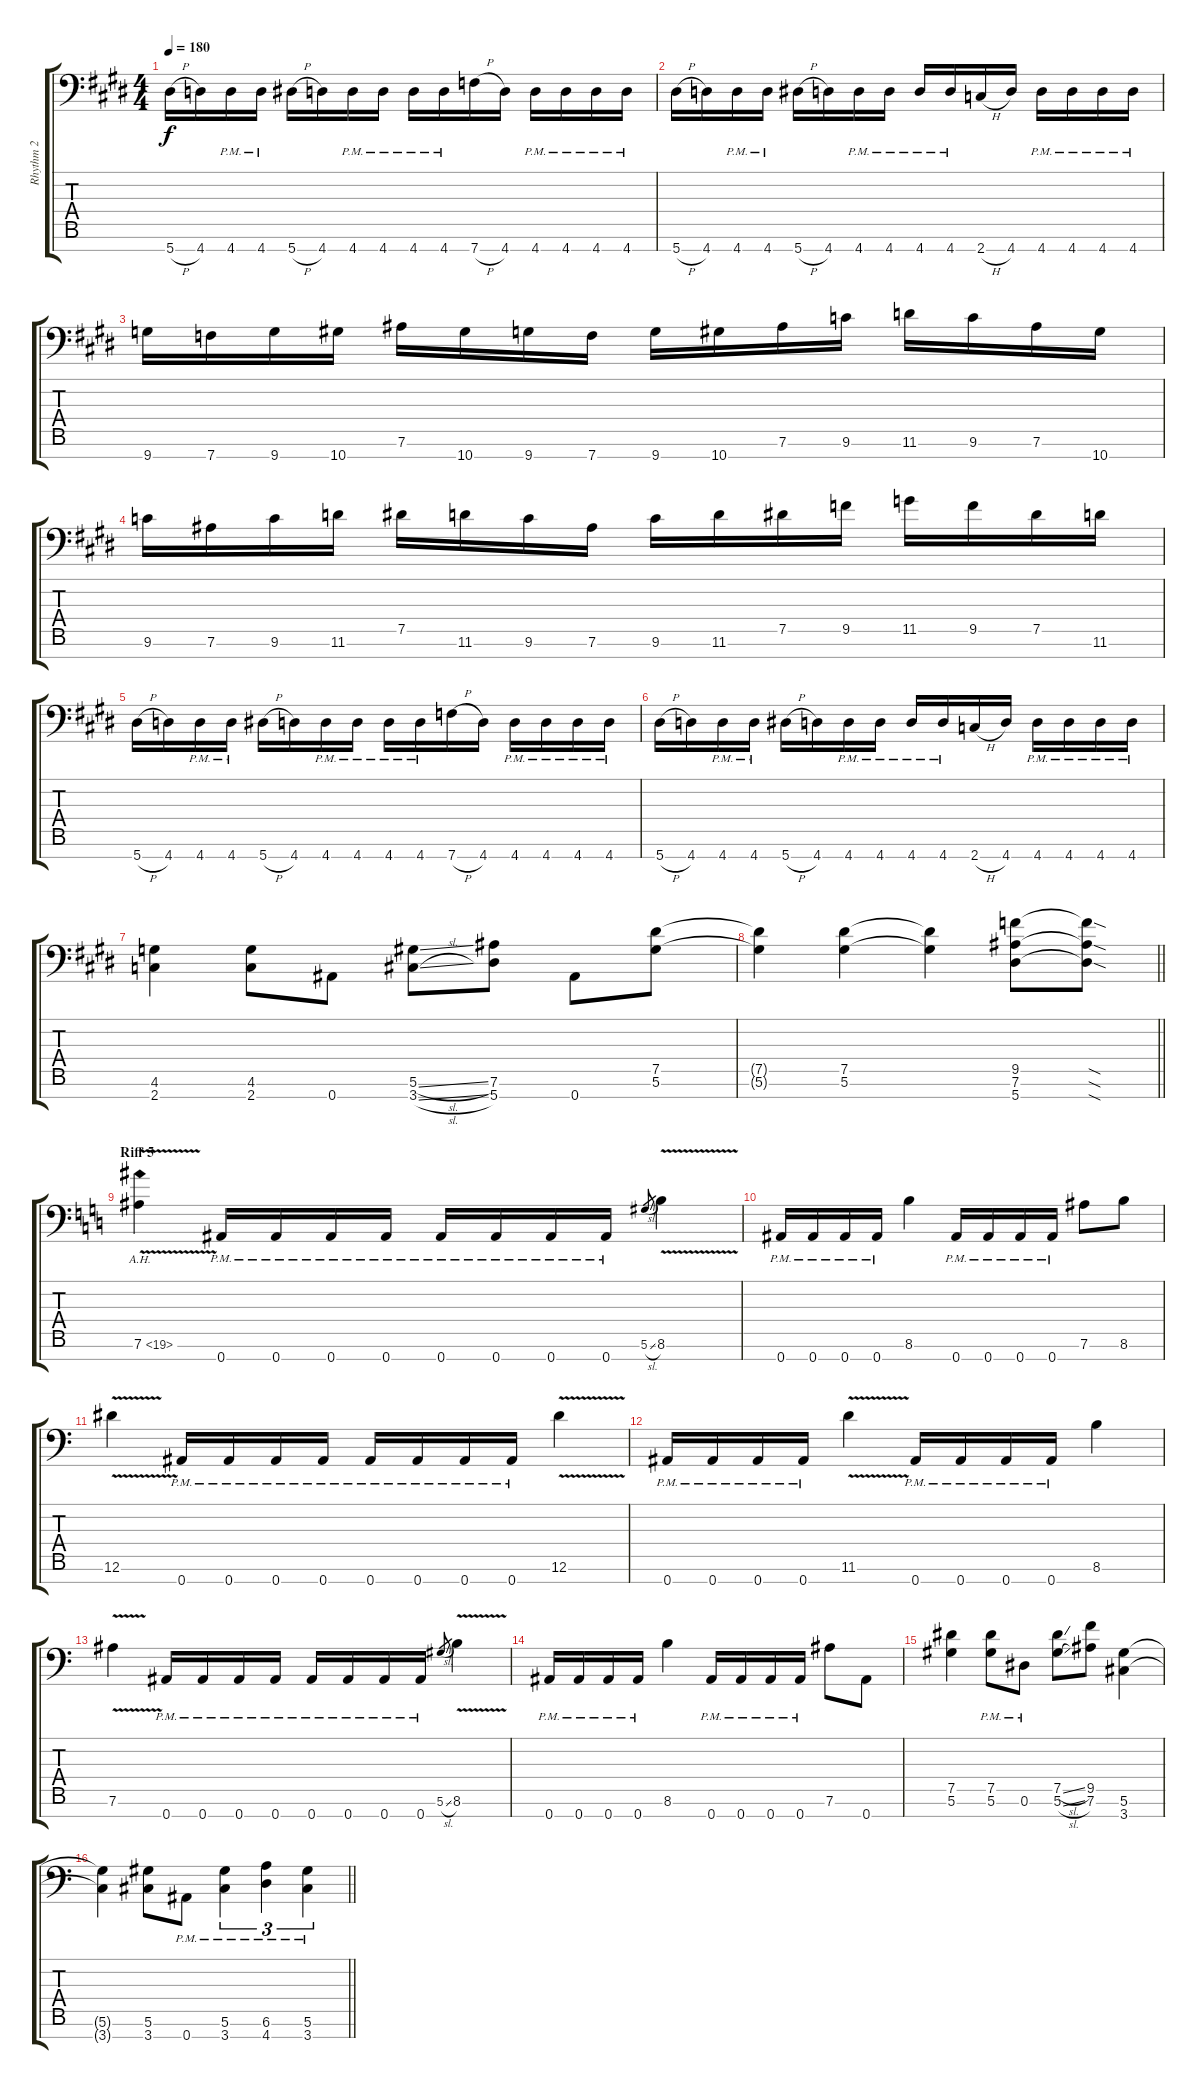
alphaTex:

\track ("Rhythm 2" "Rhythm 2") {instrument distortionguitar}
\staff {score tabs}
\tuning (Eb4 Bb3 Gb3 Db3 Ab2 Eb2 Bb1) {hide}
\ts (4 4)
\tempo 180
\clef f4
\ks e
5.7{h}.16{dy f} 4.7.16 4.7{pm}.16 4.7{pm}.16 5.7{h}.16 4.7.16 4.7{pm}.16 4.7{pm}.16 4.7{pm}.16 4.7{pm}.16 7.7{h}.16 4.7.16 4.7{pm}.16 4.7{pm}.16 4.7{pm}.16 4.7{pm}.16 |
5.7{h}.16 4.7.16 4.7{pm}.16 4.7{pm}.16 5.7{h}.16 4.7.16 4.7{pm}.16 4.7{pm}.16 4.7{pm}.16 4.7{pm}.16 2.7{h}.16 4.7.16 4.7{pm}.16 4.7{pm}.16 4.7{pm}.16 4.7{pm}.16 |
9.7.16 7.7.16 9.7.16 10.7.16 7.6.16 10.7.16 9.7.16 7.7.16 9.7.16 10.7.16 7.6.16 9.6.16 11.6.16 9.6.16 7.6.16 10.7.16 |
9.6.16 7.6.16 9.6.16 11.6.16 7.5.16 11.6.16 9.6.16 7.6.16 9.6.16 11.6.16 7.5.16 9.5.16 11.5.16 9.5.16 7.5.16 11.6.16 |
5.7{h}.16 4.7.16 4.7{pm}.16 4.7{pm}.16 5.7{h}.16 4.7.16 4.7{pm}.16 4.7{pm}.16 4.7{pm}.16 4.7{pm}.16 7.7{h}.16 4.7.16 4.7{pm}.16 4.7{pm}.16 4.7{pm}.16 4.7{pm}.16 |
5.7{h}.16 4.7.16 4.7{pm}.16 4.7{pm}.16 5.7{h}.16 4.7.16 4.7{pm}.16 4.7{pm}.16 4.7{pm}.16 4.7{pm}.16 2.7{h}.16 4.7.16 4.7{pm}.16 4.7{pm}.16 4.7{pm}.16 4.7{pm}.16 |
(4.6 2.7).4 (4.6 2.7).8 0.7.8 (5.6{sl} 3.7{sl}).8 (7.6 5.7).8 0.7.8 (7.5 5.6).8 |
\barLineRight lightlight
(7.5{t} 5.6{t}).4 (7.5 5.6).4 (7.5{t} 5.6{t}).4 (9.5 7.6 5.7).8 (9.5{sod t} 7.6{sod t} 5.7{sod t}).8 |
\section ("" "Riff 5")
\ks c
7.6{ah 12 v}.4 0.7{pm}.16 0.7{pm}.16 0.7{pm}.16 0.7{pm}.16 0.7{pm}.16 0.7{pm}.16 0.7{pm}.16 0.7{pm}.16 5.6{sl}.8{gr} 8.6{v}.4 |
0.7{pm}.16 0.7{pm}.16 0.7{pm}.16 0.7{pm}.16 8.6.4 0.7{pm}.16 0.7{pm}.16 0.7{pm}.16 0.7{pm}.16 7.6.8 8.6.8 |
12.6{v}.4 0.7{pm}.16 0.7{pm}.16 0.7{pm}.16 0.7{pm}.16 0.7{pm}.16 0.7{pm}.16 0.7{pm}.16 0.7{pm}.16 12.6{v}.4 |
0.7{pm}.16 0.7{pm}.16 0.7{pm}.16 0.7{pm}.16 11.6{v}.4 0.7{pm}.16 0.7{pm}.16 0.7{pm}.16 0.7{pm}.16 8.6.4 |
7.6{v}.4 0.7{pm}.16 0.7{pm}.16 0.7{pm}.16 0.7{pm}.16 0.7{pm}.16 0.7{pm}.16 0.7{pm}.16 0.7{pm}.16 5.6{sl}.8{gr} 8.6{v}.4 |
0.7{pm}.16 0.7{pm}.16 0.7{pm}.16 0.7{pm}.16 8.6.4 0.7{pm}.16 0.7{pm}.16 0.7{pm}.16 0.7{pm}.16 7.6.8 0.7.8 |
(7.5 5.6).4 (7.5{pm} 5.6{pm}).8 0.6{pm}.8 (7.5{sl} 5.6{sl}).8 (9.5 7.6).8 (5.6 3.7).4 |
\barLineRight lightlight
(5.6{t} 3.7{t}).4 (5.6 3.7).8 0.7{pm}.8 (5.6{pm} 3.7{pm}).4{tu (3 2)} (6.6{pm} 4.7{pm}).4{tu (3 2)} (5.6{pm} 3.7{pm}).4{tu (3 2)}
